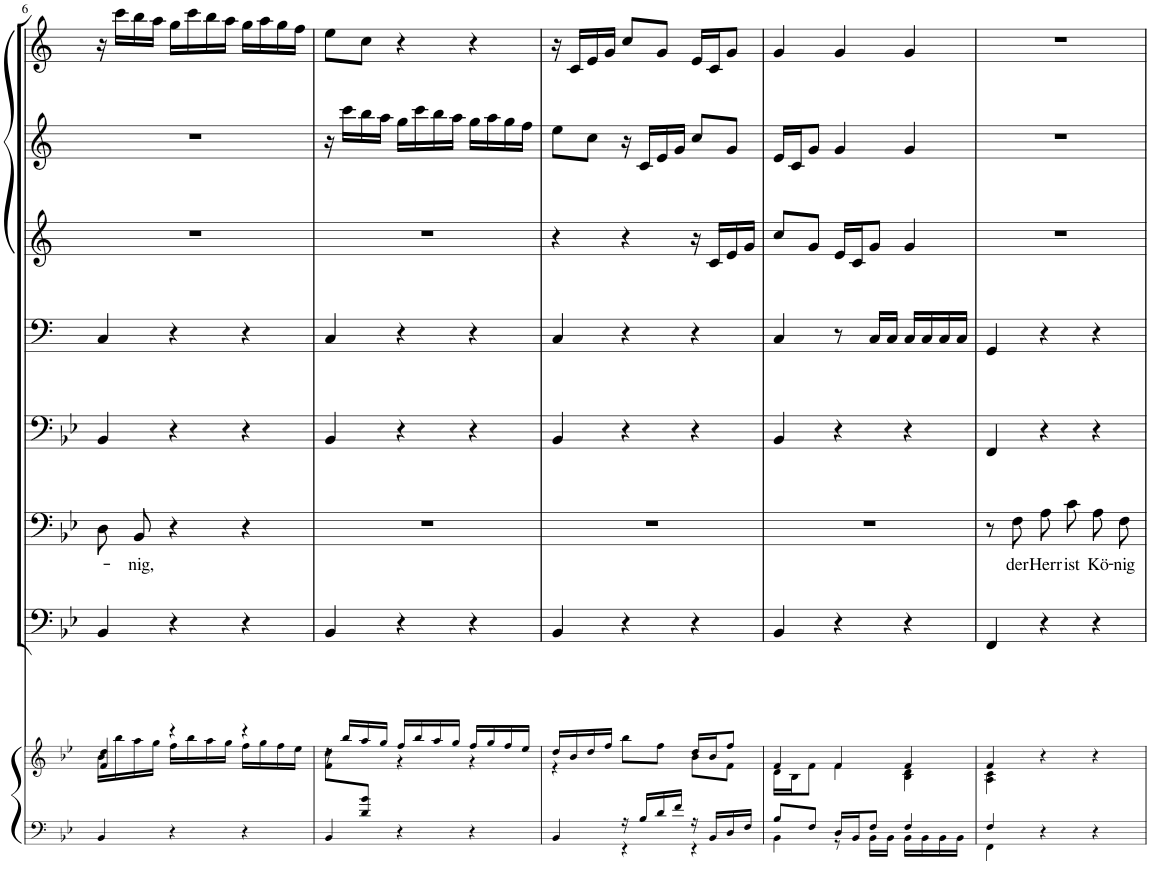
**kern	**kern	**kern	**kern	**text	**kern	**kern	**kern	**kern	**kern
*part8	*part8	*part7	*part6	*part6	*part5	*part4	*part3	*part2	*part1
*staff9	*staff8	*staff7	*staff6	*staff6	*staff5	*staff4	*staff3	*staff2	*staff1
*I"Piano reduction	*	*I"Continuo	*I"Basso	*	*I"Fagotto	*I"Timpani	*I"Corno da caccia III	*I"Corno da caccia II	*I"Corno da caccia I
*I'Pno	*	*	*	*	*	*I'Timp	*	*	*
!!LO:PB:g=z
*clefF4	*clefG2	*clefF4	*clefF4	*	*clefF4	*clefF4	*clefG2	*clefG2	*clefG2
*	*	*	*	*	*	*Trd1c2	*Trd4c7	*Trd4c7	*Trd4c7
*k[b-e-]	*k[b-e-]	*k[b-e-]	*k[b-e-]	*	*k[b-e-]	*k[]	*k[]	*k[]	*k[]
*M3/4	*M3/4	*M3/4	*M3/4	*	*M3/4	*M3/4	*M3/4	*M3/4	*M3/4
=6	=6	=6	=6	=6	=6	=6	=6	=6	=6
*	*^	*	*	*	*	*	*	*	*
4BB-/	4f/ 4dd/	16b-\LL	4BB-/	8D/L	.	4BB-/	4C/	2.r	2.r	16r
.	.	16bb-\	.	.	.	.	.	.	.	16ccc\LL
!	!	!	!	!	!LO:LY:b	!	!	!	!	!
.	.	16aa\	.	8BB-/J	-nig,	.	.	.	.	16bb\
.	.	16gg\JJ	.	.	.	.	.	.	.	16aa\JJ
4r	4r	16ff\LL	4r	4r	.	4r	4r	.	.	16gg\LL
.	.	16bb-\	.	.	.	.	.	.	.	16ccc\
.	.	16aa\	.	.	.	.	.	.	.	16bb\
.	.	16gg\JJ	.	.	.	.	.	.	.	16aa\JJ
4r	4r	16ff\LL	4r	4r	.	4r	4r	.	.	16gg\LL
.	.	16gg\	.	.	.	.	.	.	.	16aa\
.	.	16ff\	.	.	.	.	.	.	.	16gg\
.	.	16ee-\JJ	.	.	.	.	.	.	.	16ff\JJ
=7	=7	=7	=7	=7	=7	=7	=7	=7	=7	=7
*^	*	*	*	*	*	*	*	*	*	*
8ryy	4BB-/	16r	8f\ 8dd\L	4BB-/	2.r	.	4BB-/	4C/	2.r	16r	8ee\L
.	.	16bb-/LL	.	.	.	.	.	.	.	16ccc\LL	.
8d/ 8b-/J	.	16aa/	8ryy	.	.	.	.	.	.	16bb\	8cc\J
.	.	16gg/JJ	.	.	.	.	.	.	.	16aa\JJ	.
2ryy	4r	16ff/LL	4r	4r	.	.	4r	4r	.	16gg\LL	4r
.	.	16bb-/	.	.	.	.	.	.	.	16ccc\	.
.	.	16aa/	.	.	.	.	.	.	.	16bb\	.
.	.	16gg/JJ	.	.	.	.	.	.	.	16aa\JJ	.
.	4r	16ff/LL	4r	4r	.	.	4r	4r	.	16gg\LL	4r
.	.	16gg/	.	.	.	.	.	.	.	16aa\	.
.	.	16ff/	.	.	.	.	.	.	.	16gg\	.
.	.	16ee-/JJ	.	.	.	.	.	.	.	16ff\JJ	.
=8	=8	=8	=8	=8	=8	=8	=8	=8	=8	=8	=8
4BB-/	4ryy	16dd/LL	4r	4BB-/	2.r	.	4BB-/	4C/	4r	8ee\L	16r
.	.	16b-/	.	.	.	.	.	.	.	.	16c/LL
.	.	16dd/	.	.	.	.	.	.	.	8cc\J	16e/
.	.	16ff/JJ	.	.	.	.	.	.	.	.	16g/JJ
16r	4r	8bb-\L	4ryy	4r	.	.	4r	4r	4r	16r	8cc/L
16B-/LL	.	.	.	.	.	.	.	.	.	16c/LL	.
16d/	.	8ff\J	.	.	.	.	.	.	.	16e/	8g/J
16f/JJ	.	.	.	.	.	.	.	.	.	16g/JJ	.
16r	4r	16dd/LL	8b-\L	4r	.	.	4r	4r	16r	8cc/L	16e/LL
16BB-/LL	.	16b-/J	.	.	.	.	.	.	16c/LL	.	16c/J
16D/	.	8ff/J	8f\J	.	.	.	.	.	16e/	8g/J	8g/J
16F/JJ	.	.	.	.	.	.	.	.	16g/JJ	.	.
=9	=9	=9	=9	=9	=9	=9	=9	=9	=9	=9	=9
8B-/L	4BB-\	4f/	16d\LL	4BB-/	2.r	.	4BB-/	4C/	8cc/L	16e/LL	4g/
.	.	.	16B-\J	.	.	.	.	.	.	16c/J	.
8F/J	.	.	8f\J	.	.	.	.	.	8g/J	8g/J	.
16D/LL	8r	4f/	4f\	4r	.	.	4r	8r	16e/LL	4g/	4g/
16BB-/J	.	.	.	.	.	.	.	.	16c/J	.	.
8F/J	16BB-\LL	.	.	.	.	.	.	16C/LL	8g/J	.	.
.	16BB-\JJ	.	.	.	.	.	.	16C/JJ	.	.	.
4F/	16BB-\LL	4f/	4B-\ 4d\	4r	.	.	4r	16C/LL	4g/	4g/	4g/
.	16BB-\	.	.	.	.	.	.	16C/	.	.	.
.	16BB-\	.	.	.	.	.	.	16C/	.	.	.
.	16BB-\JJ	.	.	.	.	.	.	16C/JJ	.	.	.
=10	=10	=10	=10	=10	=10	=10	=10	=10	=10	=10	=10
4F/	4FF\	4f/	4A\ 4c\	4FF/	8r	.	4FF/	4GG/	2.r	2.r	2.r
!	!	!	!	!	!	!LO:LY:b	!	!	!	!	!
.	.	.	.	.	8F\	der	.	.	.	.	.
!	!	!	!	!	!	!LO:LY:b	!	!	!	!	!
4r	4ryy	4r	4ryy	4r	8A\L	Herr	4r	4r	.	.	.
!	!	!	!	!	!	!LO:LY:b	!	!	!	!	!
.	.	.	.	.	8c\J	ist	.	.	.	.	.
!	!	!	!	!	!	!LO:LY:b	!	!	!	!	!
4r	4ryy	4r	4ryy	4r	8A\L	Kö-	4r	4r	.	.	.
!	!	!	!	!	!	!LO:LY:b	!	!	!	!	!
.	.	.	.	.	8F\J	-nig	.	.	.	.	.
*v	*v	*	*	*	*	*	*	*	*	*	*
*	*v	*v	*	*	*	*	*	*	*	*
=	=	=	=	=	=	=	=	=	=
*-	*-	*-	*-	*-	*-	*-	*-	*-	*-
